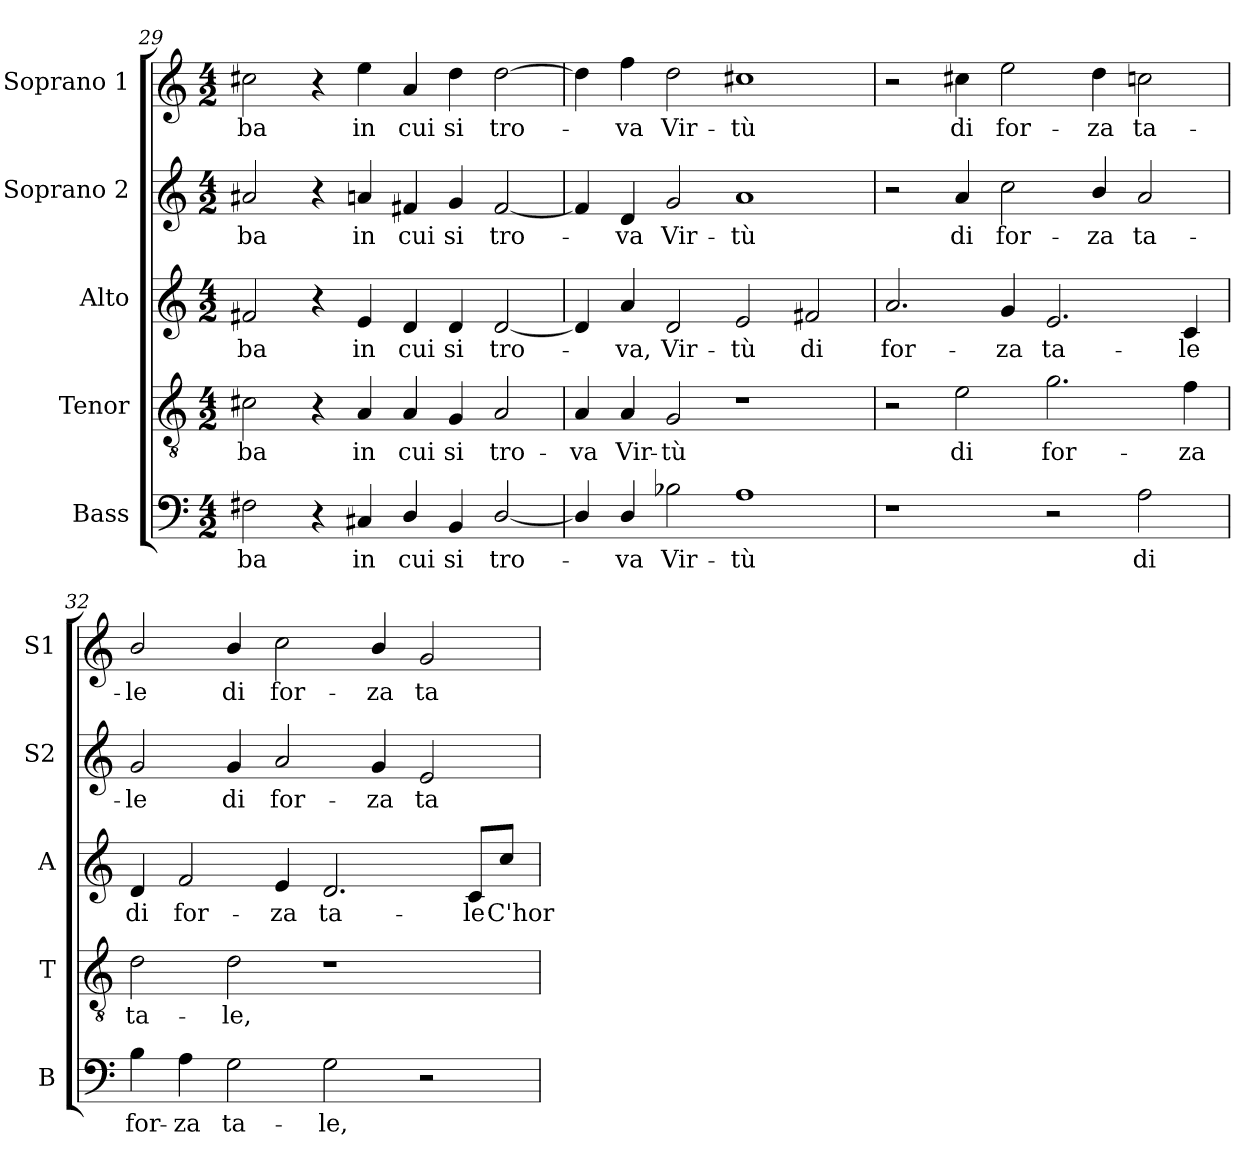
**kern	**text	**kern	**text	**kern	**text	**kern	**text	**kern	**text
*part5	*part5	*part4	*part4	*part3	*part3	*part2	*part2	*part1	*part1
*staff5	*staff5	*staff4	*staff4	*staff3	*staff3	*staff2	*staff2	*staff1	*staff1
*I"Bass	*	*I"Tenor	*	*I"Alto	*	*I"Soprano 2	*	*I"Soprano 1	*
*I'B	*	*I'T	*	*I'A	*	*I'S2	*	*I'S1	*
*clefF4	*	*clefGv2	*	*clefG2	*	*clefG2	*	*clefG2	*
*	*	*ITrd7c12	*	*	*	*	*	*	*
*k[]	*	*k[]	*	*k[]	*	*k[]	*	*k[]	*
*C:	*	*C:	*	*C:	*	*C:	*	*C:	*
*M4/2	*	*M4/2	*	*M4/2	*	*M4/2	*	*M4/2	*
=29	=29	=29	=29	=29	=29	=29	=29	=29	=29
!	!LO:LY:b:color=#000000	!	!	!	!	!	!	!	!
!	!	!	!LO:LY:b:color=#000000	!	!	!	!	!	!
!	!	!	!	!	!LO:LY:b:color=#000000	!	!	!	!
!	!	!	!	!	!	!	!LO:LY:b:color=#000000	!	!
!	!	!	!	!	!	!	!	!	!LO:LY:b:color=#000000
2F#Xi\	-ba	2C#Xi\	-ba	2f#Xi/	-ba	2a#Xi/	-ba	2cc#Xi\	-ba
4r	.	4r	.	4r	.	4r	.	4r	.
!	!LO:LY:b:color=#000000	!	!	!	!	!	!	!	!
!	!	!	!LO:LY:b:color=#000000	!	!	!	!	!	!
!	!	!	!	!	!LO:LY:b:color=#000000	!	!	!	!
!	!	!	!	!	!	!	!LO:LY:b:color=#000000	!	!
!	!	!	!	!	!	!	!	!	!LO:LY:b:color=#000000
4C#Xi/	in	4AAi/	in	4ei/	in	4ani/	in	4eei\	in
!	!LO:LY:b:color=#000000	!	!	!	!	!	!	!	!
!	!	!	!LO:LY:b:color=#000000	!	!	!	!	!	!
!	!	!	!	!	!LO:LY:b:color=#000000	!	!	!	!
!	!	!	!	!	!	!	!LO:LY:b:color=#000000	!	!
!	!	!	!	!	!	!	!	!	!LO:LY:b:color=#000000
4Di/	cui	4AAi/	cui	4di/	cui	4f#Xi/	cui	4ai/	cui
!	!LO:LY:b:color=#000000	!	!	!	!	!	!	!	!
!	!	!	!LO:LY:b:color=#000000	!	!	!	!	!	!
!	!	!	!	!	!LO:LY:b:color=#000000	!	!	!	!
!	!	!	!	!	!	!	!LO:LY:b:color=#000000	!	!
!	!	!	!	!	!	!	!	!	!LO:LY:b:color=#000000
4BBi/	si	4GGi/	si	4di/	si	4gi/	si	4ddi\	si
!	!LO:LY:b:color=#000000	!	!	!	!	!	!	!	!
!	!	!	!LO:LY:b:color=#000000	!	!	!	!	!	!
!	!	!	!	!	!LO:LY:b:color=#000000	!	!	!	!
!	!	!	!	!	!	!	!LO:LY:b:color=#000000	!	!
!	!	!	!	!	!	!	!	!	!LO:LY:b:color=#000000
[2Di/	tro-	2AAi/	tro-	[2di/	tro-	[2f#i/	tro-	[2ddi\	tro-
=30	=30	=30	=30	=30	=30	=30	=30	=30	=30
!	!	!	!LO:LY:b:color=#000000	!	!	!	!	!	!
4Di/]	.	4AAi/	-va	4di/]	.	4f#i/]	.	4ddi\]	.
!	!LO:LY:b:color=#000000	!	!	!	!	!	!	!	!
!	!	!	!LO:LY:b:color=#000000	!	!	!	!	!	!
!	!	!	!	!	!LO:LY:b:color=#000000	!	!	!	!
!	!	!	!	!	!	!	!LO:LY:b:color=#000000	!	!
!	!	!	!	!	!	!	!	!	!LO:LY:b:color=#000000
4Di/	-va	4AAi/	Vir-	4ai/	-va,	4di/	-va	4ffi\	-va
!	!LO:LY:b:color=#000000	!	!	!	!	!	!	!	!
!	!	!	!LO:LY:b:color=#000000	!	!	!	!	!	!
!	!	!	!	!	!LO:LY:b:color=#000000	!	!	!	!
!	!	!	!	!	!	!	!LO:LY:b:color=#000000	!	!
!	!	!	!	!	!	!	!	!	!LO:LY:b:color=#000000
2B-Xi\	Vir-	2GGi/	-tù	2di/	Vir-	2gi/	Vir-	2ddi\	Vir-
!	!LO:LY:b:color=#000000	!	!	!	!	!	!	!	!
!	!	!	!	!	!LO:LY:b:color=#000000	!	!	!	!
!	!	!	!	!	!	!	!LO:LY:b:color=#000000	!	!
!	!	!	!	!	!	!	!	!	!LO:LY:b:color=#000000
1Ai	-tù	1r	.	2ei/	-tù	1ai	-tù	1cc#Xi	-tù
!	!	!	!	!	!LO:LY:b:color=#000000	!	!	!	!
.	.	.	.	2f#Xi/	di	.	.	.	.
!!LO:PB:g=z
=31	=31	=31	=31	=31	=31	=31	=31	=31	=31
!	!	!	!	!	!LO:LY:b:color=#000000	!	!	!	!
1r	.	2r	.	2.ai/	for-	2r	.	2r	.
!	!	!	!LO:LY:b:color=#000000	!	!	!	!	!	!
!	!	!	!	!	!	!	!LO:LY:b:color=#000000	!	!
!	!	!	!	!	!	!	!	!	!LO:LY:b:color=#000000
.	.	2Ei\	di	.	.	4ai/	di	4cc#Xi\	di
!	!	!	!	!	!LO:LY:b:color=#000000	!	!	!	!
!	!	!	!	!	!	!	!LO:LY:b:color=#000000	!	!
!	!	!	!	!	!	!	!	!	!LO:LY:b:color=#000000
.	.	.	.	4gi/	-za	2cci\	for-	2eei\	for-
!	!	!	!LO:LY:b:color=#000000	!	!	!	!	!	!
!	!	!	!	!	!LO:LY:b:color=#000000	!	!	!	!
2r	.	2.Gi\	for-	2.ei/	ta-	.	.	.	.
!	!	!	!	!	!	!	!LO:LY:b:color=#000000	!	!
!	!	!	!	!	!	!	!	!	!LO:LY:b:color=#000000
.	.	.	.	.	.	4bi/	-za	4ddi\	-za
!	!LO:LY:b:color=#000000	!	!	!	!	!	!	!	!
!	!	!	!	!	!	!	!LO:LY:b:color=#000000	!	!
!	!	!	!	!	!	!	!	!	!LO:LY:b:color=#000000
2Ai\	di	.	.	.	.	2ai/	ta-	2ccni\	ta-
!	!	!	!LO:LY:b:color=#000000	!	!	!	!	!	!
!	!	!	!	!	!LO:LY:b:color=#000000	!	!	!	!
.	.	4Fi\	-za	4ci/	-le	.	.	.	.
=32	=32	=32	=32	=32	=32	=32	=32	=32	=32
!	!LO:LY:b:color=#000000	!	!	!	!	!	!	!	!
!	!	!	!LO:LY:b:color=#000000	!	!	!	!	!	!
!	!	!	!	!	!LO:LY:b:color=#000000	!	!	!	!
!	!	!	!	!	!	!	!LO:LY:b:color=#000000	!	!
!	!	!	!	!	!	!	!	!	!LO:LY:b:color=#000000
4Bi\	for-	2Di\	ta-	4di/	di	2gi/	-le	2bi/	-le
!	!LO:LY:b:color=#000000	!	!	!	!	!	!	!	!
!	!	!	!	!	!LO:LY:b:color=#000000	!	!	!	!
4Ai\	-za	.	.	2fi/	for-	.	.	.	.
!	!LO:LY:b:color=#000000	!	!	!	!	!	!	!	!
!	!	!	!LO:LY:b:color=#000000	!	!	!	!	!	!
!	!	!	!	!	!	!	!LO:LY:b:color=#000000	!	!
!	!	!	!	!	!	!	!	!	!LO:LY:b:color=#000000
2Gi\	ta-	2Di\	-le,	.	.	4gi/	di	4bi/	di
!	!	!	!	!	!LO:LY:b:color=#000000	!	!	!	!
!	!	!	!	!	!	!	!LO:LY:b:color=#000000	!	!
!	!	!	!	!	!	!	!	!	!LO:LY:b:color=#000000
.	.	.	.	4ei/	-za	2ai/	for-	2cci\	for-
!	!LO:LY:b:color=#000000	!	!	!	!	!	!	!	!
!	!	!	!	!	!LO:LY:b:color=#000000	!	!	!	!
2Gi\	-le,	1r	.	2.di/	ta-	.	.	.	.
!	!	!	!	!	!	!	!LO:LY:b:color=#000000	!	!
!	!	!	!	!	!	!	!	!	!LO:LY:b:color=#000000
.	.	.	.	.	.	4gi/	-za	4bi/	-za
!	!	!	!	!	!	!	!LO:LY:b:color=#000000	!	!
!	!	!	!	!	!	!	!	!	!LO:LY:b:color=#000000
2r	.	.	.	.	.	2ei/	ta-	2gi/	ta-
!	!	!	!	!	!LO:LY:b:color=#000000	!	!	!	!
.	.	.	.	8ci/L	-le	.	.	.	.
!	!	!	!	!	!LO:LY:b:color=#000000	!	!	!	!
.	.	.	.	8cci/J	C'hor	.	.	.	.
=	=	=	=	=	=	=	=	=	=
*-	*-	*-	*-	*-	*-	*-	*-	*-	*-
